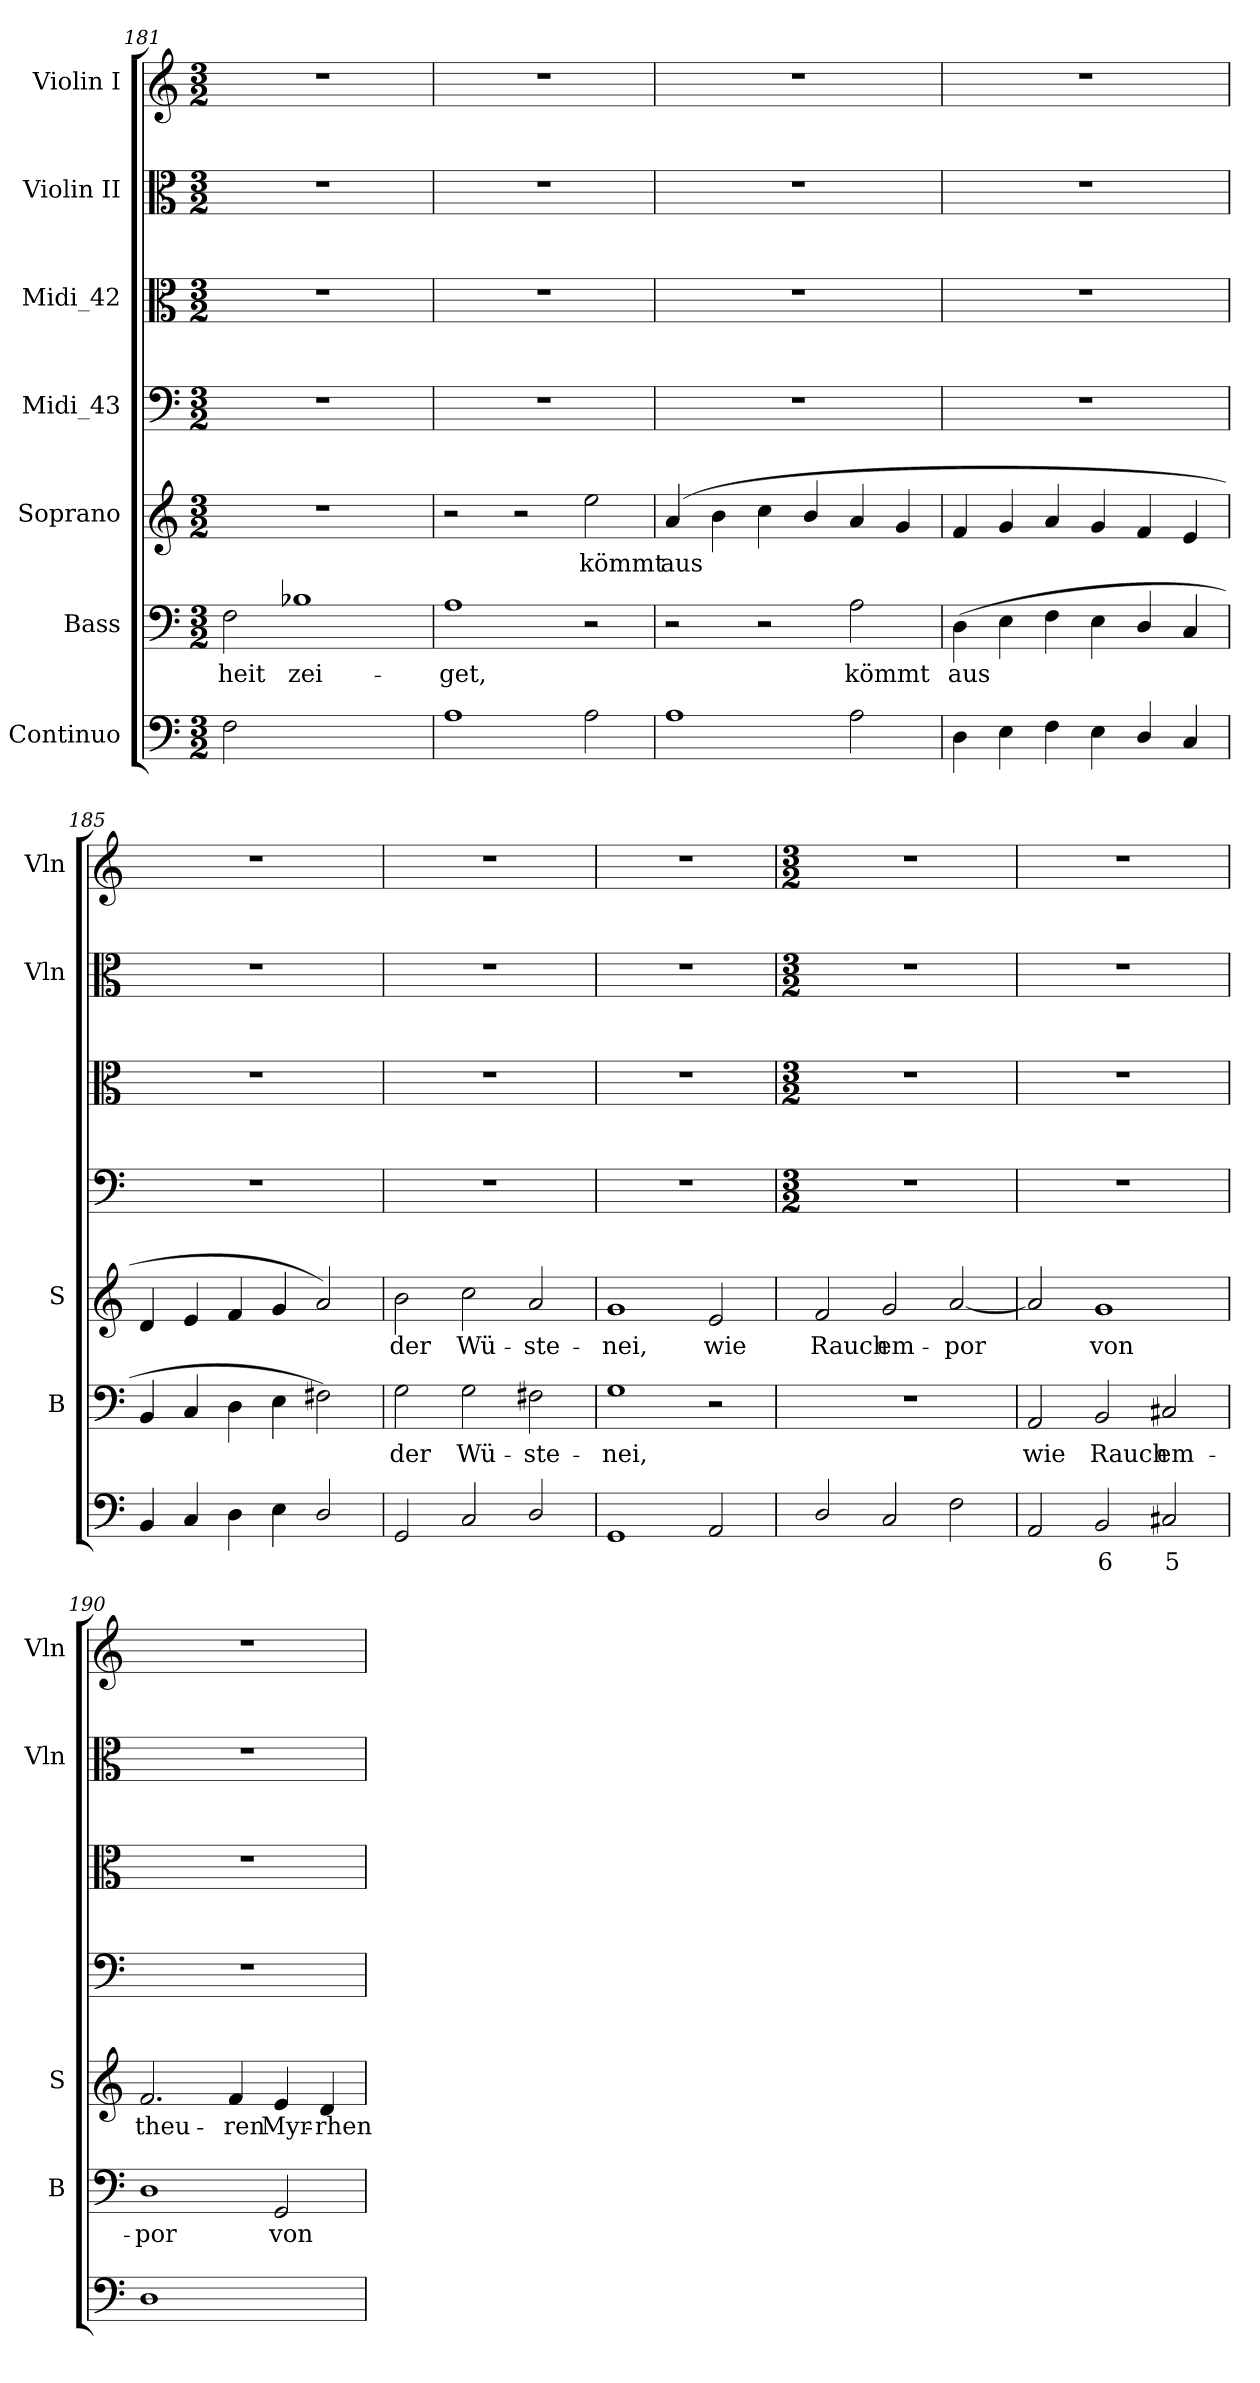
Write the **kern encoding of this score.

**kern	**text	**kern	**text	**kern	**text	**kern	**kern	**kern	**kern
*part7	*part7	*part6	*part6	*part5	*part5	*part4	*part3	*part2	*part1
*staff7	*staff7	*staff6	*staff6	*staff5	*staff5	*staff4	*staff3	*staff2	*staff1
*I"Continuo	*	*I"Bass	*	*I"Soprano	*	*I"Midi_43	*I"Midi_42	*I"Violin II	*I"Violin I
*	*	*I'B	*	*I'S	*	*	*	*I'Vln	*I'Vln
*clefF4	*	*clefF4	*	*clefG2	*	*clefF4	*clefC3	*clefC3	*clefG2
*k[]	*	*k[]	*	*k[]	*	*k[]	*k[]	*k[]	*k[]
*C:	*	*C:	*	*C:	*	*C:	*C:	*C:	*C:
*M3/2	*	*M3/2	*	*M3/2	*	*M3/2	*M3/2	*M3/2	*M3/2
=181	=181	=181	=181	=181	=181	=181	=181	=181	=181
!	!	!	!LO:LY:b	!LO:N:vis=1	!	!	!	!	!
2F	.	2F	-heit	1.r	.	1.r	1.r	1.r	1.r
!	!LO:LY:b	!	!LO:LY:b	!	!	!	!	!	!
[2B-Xyy	7	1B-X	zei-	.	.	.	.	.	.
!	!LO:LY:b	!	!	!	!	!	!	!	!
2B-yy]	6	.	.	.	.	.	.	.	.
=182	=182	=182	=182	=182	=182	=182	=182	=182	=182
!	!	!	!LO:LY:b	!	!	!	!	!	!
1A	.	1A	-get,	2r	.	1.r	1.r	1.r	1.r
.	.	.	.	2r	.	.	.	.	.
!	!	!	!	!	!LO:LY:b	!	!	!	!
2A	.	2r	.	2ee	kömmt	.	.	.	.
=183	=183	=183	=183	=183	=183	=183	=183	=183	=183
!	!	!	!	!	!LO:LY:b	!	!	!	!
1A	.	2r	.	(<4a	aus	1.r	1.r	1.r	1.r
.	.	.	.	4b	.	.	.	.	.
.	.	2r	.	4cc	.	.	.	.	.
.	.	.	.	4b/	.	.	.	.	.
!	!	!	!LO:LY:b	!	!	!	!	!	!
2A	.	2A	kömmt	4a	.	.	.	.	.
.	.	.	.	4g/	.	.	.	.	.
=184	=184	=184	=184	=184	=184	=184	=184	=184	=184
!	!	!	!LO:LY:b	!	!	!	!	!	!
4D	.	(>4D	aus	4f	.	1.r	1.r	1.r	1.r
4E	.	4E	.	4g	.	.	.	.	.
4F	.	4F	.	4a	.	.	.	.	.
4E	.	4E	.	4g/	.	.	.	.	.
4D/	.	4D/	.	4f	.	.	.	.	.
4C	.	4C	.	4e	.	.	.	.	.
=185	=185	=185	=185	=185	=185	=185	=185	=185	=185
4BB	.	4BB	.	4d	.	1.r	1.r	1.r	1.r
4C	.	4C	.	4e	.	.	.	.	.
4D	.	4D	.	4f	.	.	.	.	.
4E	.	4E	.	4g	.	.	.	.	.
2D/	.	2F#X)	.	2a)	.	.	.	.	.
=186	=186	=186	=186	=186	=186	=186	=186	=186	=186
!	!	!	!LO:LY:b	!	!LO:LY:b	!	!	!	!
2GG	.	2G	der	2b	der	1.r	1.r	1.r	1.r
!	!	!	!LO:LY:b	!	!LO:LY:b	!	!	!	!
2C	.	2G	Wü-	2cc	Wü-	.	.	.	.
!	!	!	!LO:LY:b	!	!LO:LY:b	!	!	!	!
2D/	.	2F#X	-ste-	2a	-ste-	.	.	.	.
=187	=187	=187	=187	=187	=187	=187	=187	=187	=187
!	!	!	!LO:LY:b	!	!LO:LY:b	!	!	!	!
1GG	.	1G	-nei,	1g	-nei,	1.r	1.r	1.r	1.r
!	!	!	!	!	!LO:LY:b	!	!	!	!
2AA	.	2r	.	2e	wie	.	.	.	.
!!LO:LB:g=z
=188	=188	=188	=188	=188	=188	=188	=188	=188	=188
*	*	*	*	*	*	*M3/2	*M3/2	*M3/2	*M3/2
!	!	!LO:N:vis=1	!	!	!LO:LY:b	!	!	!	!
2D/	.	1.r	.	2f	Rauch	1.r	1.r	1.r	1.r
!	!	!	!	!	!LO:LY:b	!	!	!	!
2C	.	.	.	2g	em-	.	.	.	.
!	!	!	!	!	!LO:LY:b	!	!	!	!
2F	.	.	.	[2a	-por	.	.	.	.
=189	=189	=189	=189	=189	=189	=189	=189	=189	=189
!	!	!	!LO:LY:b	!	!	!	!	!	!
2AA	.	2AA	wie	2a]	.	1.r	1.r	1.r	1.r
!	!LO:LY:b	!	!LO:LY:b	!	!LO:LY:b	!	!	!	!
2BB	6	2BB	Rauch	1g	von	.	.	.	.
!	!LO:LY:b	!	!LO:LY:b	!	!	!	!	!	!
2C#X	5	2C#X	em-	.	.	.	.	.	.
=190	=190	=190	=190	=190	=190	=190	=190	=190	=190
!	!	!	!LO:LY:b	!	!LO:LY:b	!	!	!	!
1D	.	1D	-por	2.f	theu-	1.r	1.r	1.r	1.r
!	!	!	!	!	!LO:LY:b	!	!	!	!
.	.	.	.	4f	-ren	.	.	.	.
!	!LO:LY:b	!	!LO:LY:b	!	!LO:LY:b	!	!	!	!
[4GGyy	6	2GG	von	4e	Myr-	.	.	.	.
!	!LO:LY:b	!	!	!	!LO:LY:b	!	!	!	!
4GGyy]	5	.	.	4d	-rhen	.	.	.	.
=	=	=	=	=	=	=	=	=	=
*-	*-	*-	*-	*-	*-	*-	*-	*-	*-
